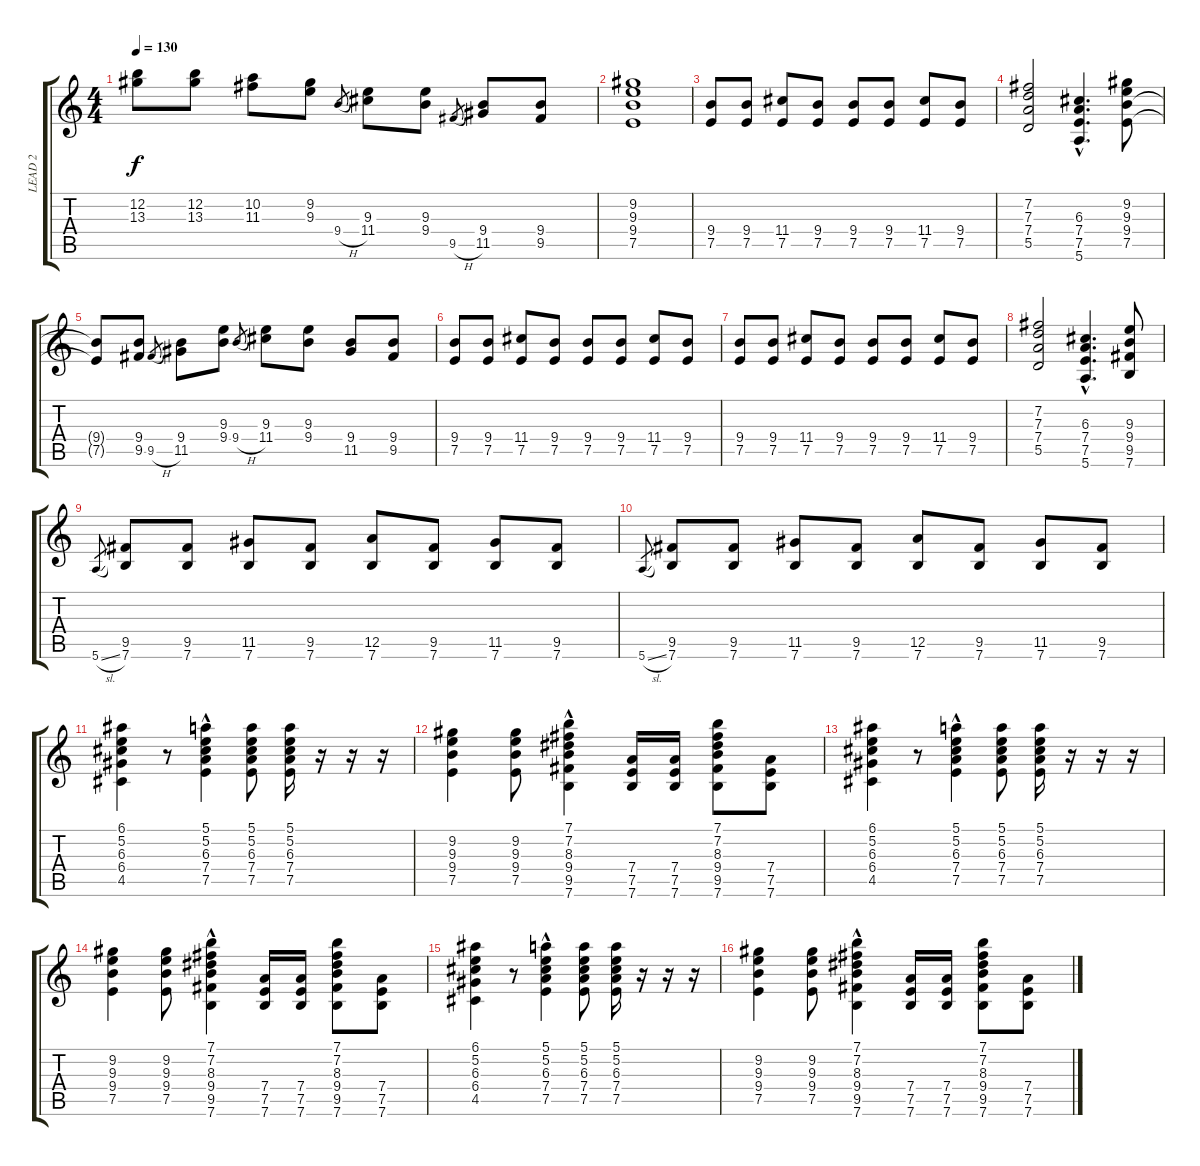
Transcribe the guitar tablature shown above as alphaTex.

\track ("LEAD 2" "LEAD 2") {instrument distortionguitar}
\staff {score tabs}
\tuning (E4 B3 G3 D3 A2 E2) {hide}
\ts (4 4)
\tempo 130
\clef g2
\ks c
(12.2{t} 13.3{t}).8{dy f} (12.2 13.3).8 (10.2 11.3).8 (9.2 9.3).8 9.4{h}.8{gr} (9.3 11.4).8 (9.3 9.4).8 9.5{h}.8{gr} (9.4 11.5).8 (9.4 9.5).8 |
(9.2 9.3 9.4 7.5).1 |
(9.4 7.5).8 (9.4 7.5).8 (11.4 7.5).8 (9.4 7.5).8 (9.4 7.5).8 (9.4 7.5).8 (11.4 7.5).8 (9.4 7.5).8 |
(7.2 7.3 7.4 5.5).2 (6.3{hac} 7.4{hac} 7.5{hac} 5.6{hac}).4{d} (9.2 9.3 9.4 7.5).8 |
(9.4{t} 7.5{t}).8 (9.4 9.5).8 9.5{h}.8{gr} (9.4 11.5).8 (9.3 9.4).8 9.4{h}.8{gr} (9.3 11.4).8 (9.3 9.4).8 (9.4 11.5).8 (9.4 9.5).8 |
(9.4 7.5).8 (9.4 7.5).8 (11.4 7.5).8 (9.4 7.5).8 (9.4 7.5).8 (9.4 7.5).8 (11.4 7.5).8 (9.4 7.5).8 |
(9.4 7.5).8 (9.4 7.5).8 (11.4 7.5).8 (9.4 7.5).8 (9.4 7.5).8 (9.4 7.5).8 (11.4 7.5).8 (9.4 7.5).8 |
(7.2 7.3 7.4 5.5).2 (6.3{hac} 7.4{hac} 7.5{hac} 5.6{hac}).4{d} (9.3 9.4 9.5 7.6).8 |
5.6{sl}.8{gr} (9.5 7.6).8 (9.5 7.6).8 (11.5 7.6).8 (9.5 7.6).8 (12.5 7.6).8 (9.5 7.6).8 (11.5 7.6).8 (9.5 7.6).8 |
5.6{sl}.8{gr} (9.5 7.6).8 (9.5 7.6).8 (11.5 7.6).8 (9.5 7.6).8 (12.5 7.6).8 (9.5 7.6).8 (11.5 7.6).8 (9.5 7.6).8 |
(6.1 5.2 6.3 6.4 4.5).4 r.8 (5.1{hac} 5.2 6.3 7.4 7.5).4 (5.1 5.2 6.3 7.4 7.5).8 (5.1 5.2 6.3 7.4 7.5).16 r.16 r.16 r.16 |
(9.2 9.3 9.4 7.5).4 (9.2 9.3 9.4 7.5).8 (7.1{hac} 7.2 8.3 9.4 9.5 7.6).4 (7.4 7.5 7.6).16 (7.4 7.5 7.6).16 (7.1 7.2 8.3 9.4 9.5 7.6).8 (7.4 7.5 7.6).8 |
(6.1 5.2 6.3 6.4 4.5).4 r.8 (5.1{hac} 5.2 6.3 7.4 7.5).4 (5.1 5.2 6.3 7.4 7.5).8 (5.1 5.2 6.3 7.4 7.5).16 r.16 r.16 r.16 |
(9.2 9.3 9.4 7.5).4 (9.2 9.3 9.4 7.5).8 (7.1{hac} 7.2 8.3 9.4 9.5 7.6).4 (7.4 7.5 7.6).16 (7.4 7.5 7.6).16 (7.1 7.2 8.3 9.4 9.5 7.6).8 (7.4 7.5 7.6).8 |
(6.1 5.2 6.3 6.4 4.5).4 r.8 (5.1{hac} 5.2 6.3 7.4 7.5).4 (5.1 5.2 6.3 7.4 7.5).8 (5.1 5.2 6.3 7.4 7.5).16 r.16 r.16 r.16 |
(9.2 9.3 9.4 7.5).4 (9.2 9.3 9.4 7.5).8 (7.1{hac} 7.2 8.3 9.4 9.5 7.6).4 (7.4 7.5 7.6).16 (7.4 7.5 7.6).16 (7.1 7.2 8.3 9.4 9.5 7.6).8 (7.4 7.5 7.6).8
